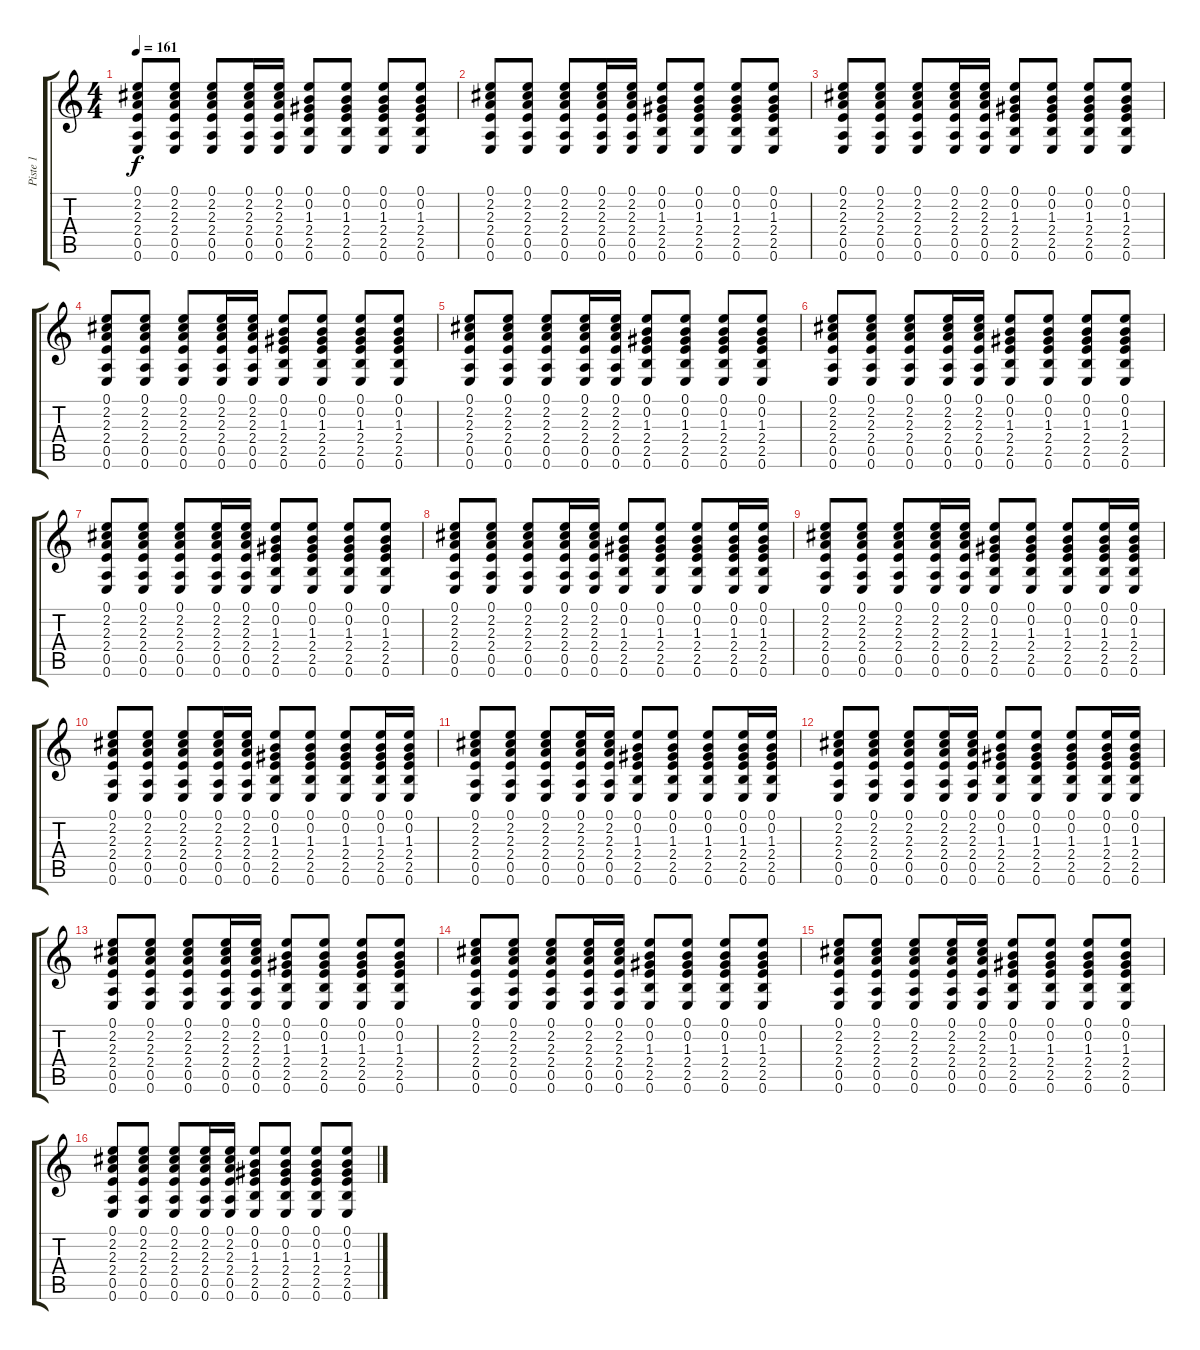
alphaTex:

\track ("Piste 1" "Piste 1") {instrument acousticguitarnylon}
\staff {score tabs}
\tuning (E4 B3 G3 D3 A2 E2) {hide}
\ts (4 4)
\tempo 161
\clef g2
\ks c
(0.1 2.2 2.3 2.4 0.5 0.6).8{dy f} (0.1 2.2 2.3 2.4 0.5 0.6).8 (0.1 2.2 2.3 2.4 0.5 0.6).8 (0.1 2.2 2.3 2.4 0.5 0.6).16 (0.1 2.2 2.3 2.4 0.5 0.6).16 (0.1 0.2 1.3 2.4 2.5 0.6).8 (0.1 0.2 1.3 2.4 2.5 0.6).8 (0.1 0.2 1.3 2.4 2.5 0.6).8 (0.1 0.2 1.3 2.4 2.5 0.6).8 |
(0.1 2.2 2.3 2.4 0.5 0.6).8 (0.1 2.2 2.3 2.4 0.5 0.6).8 (0.1 2.2 2.3 2.4 0.5 0.6).8 (0.1 2.2 2.3 2.4 0.5 0.6).16 (0.1 2.2 2.3 2.4 0.5 0.6).16 (0.1 0.2 1.3 2.4 2.5 0.6).8 (0.1 0.2 1.3 2.4 2.5 0.6).8 (0.1 0.2 1.3 2.4 2.5 0.6).8 (0.1 0.2 1.3 2.4 2.5 0.6).8 |
(0.1 2.2 2.3 2.4 0.5 0.6).8 (0.1 2.2 2.3 2.4 0.5 0.6).8 (0.1 2.2 2.3 2.4 0.5 0.6).8 (0.1 2.2 2.3 2.4 0.5 0.6).16 (0.1 2.2 2.3 2.4 0.5 0.6).16 (0.1 0.2 1.3 2.4 2.5 0.6).8 (0.1 0.2 1.3 2.4 2.5 0.6).8 (0.1 0.2 1.3 2.4 2.5 0.6).8 (0.1 0.2 1.3 2.4 2.5 0.6).8 |
(0.1 2.2 2.3 2.4 0.5 0.6).8 (0.1 2.2 2.3 2.4 0.5 0.6).8 (0.1 2.2 2.3 2.4 0.5 0.6).8 (0.1 2.2 2.3 2.4 0.5 0.6).16 (0.1 2.2 2.3 2.4 0.5 0.6).16 (0.1 0.2 1.3 2.4 2.5 0.6).8 (0.1 0.2 1.3 2.4 2.5 0.6).8 (0.1 0.2 1.3 2.4 2.5 0.6).8 (0.1 0.2 1.3 2.4 2.5 0.6).8 |
(0.1 2.2 2.3 2.4 0.5 0.6).8 (0.1 2.2 2.3 2.4 0.5 0.6).8 (0.1 2.2 2.3 2.4 0.5 0.6).8 (0.1 2.2 2.3 2.4 0.5 0.6).16 (0.1 2.2 2.3 2.4 0.5 0.6).16 (0.1 0.2 1.3 2.4 2.5 0.6).8 (0.1 0.2 1.3 2.4 2.5 0.6).8 (0.1 0.2 1.3 2.4 2.5 0.6).8 (0.1 0.2 1.3 2.4 2.5 0.6).8 |
(0.1 2.2 2.3 2.4 0.5 0.6).8 (0.1 2.2 2.3 2.4 0.5 0.6).8 (0.1 2.2 2.3 2.4 0.5 0.6).8 (0.1 2.2 2.3 2.4 0.5 0.6).16 (0.1 2.2 2.3 2.4 0.5 0.6).16 (0.1 0.2 1.3 2.4 2.5 0.6).8 (0.1 0.2 1.3 2.4 2.5 0.6).8 (0.1 0.2 1.3 2.4 2.5 0.6).8 (0.1 0.2 1.3 2.4 2.5 0.6).8 |
(0.1 2.2 2.3 2.4 0.5 0.6).8 (0.1 2.2 2.3 2.4 0.5 0.6).8 (0.1 2.2 2.3 2.4 0.5 0.6).8 (0.1 2.2 2.3 2.4 0.5 0.6).16 (0.1 2.2 2.3 2.4 0.5 0.6).16 (0.1 0.2 1.3 2.4 2.5 0.6).8 (0.1 0.2 1.3 2.4 2.5 0.6).8 (0.1 0.2 1.3 2.4 2.5 0.6).8 (0.1 0.2 1.3 2.4 2.5 0.6).8 |
(0.1 2.2 2.3 2.4 0.5 0.6).8 (0.1 2.2 2.3 2.4 0.5 0.6).8 (0.1 2.2 2.3 2.4 0.5 0.6).8 (0.1 2.2 2.3 2.4 0.5 0.6).16 (0.1 2.2 2.3 2.4 0.5 0.6).16 (0.1 0.2 1.3 2.4 2.5 0.6).8 (0.1 0.2 1.3 2.4 2.5 0.6).8 (0.1 0.2 1.3 2.4 2.5 0.6).8 (0.1 0.2 1.3 2.4 2.5 0.6).16 (0.1 0.2 1.3 2.4 2.5 0.6).16 |
(0.1 2.2 2.3 2.4 0.5 0.6).8 (0.1 2.2 2.3 2.4 0.5 0.6).8 (0.1 2.2 2.3 2.4 0.5 0.6).8 (0.1 2.2 2.3 2.4 0.5 0.6).16 (0.1 2.2 2.3 2.4 0.5 0.6).16 (0.1 0.2 1.3 2.4 2.5 0.6).8 (0.1 0.2 1.3 2.4 2.5 0.6).8 (0.1 0.2 1.3 2.4 2.5 0.6).8 (0.1 0.2 1.3 2.4 2.5 0.6).16 (0.1 0.2 1.3 2.4 2.5 0.6).16 |
(0.1 2.2 2.3 2.4 0.5 0.6).8 (0.1 2.2 2.3 2.4 0.5 0.6).8 (0.1 2.2 2.3 2.4 0.5 0.6).8 (0.1 2.2 2.3 2.4 0.5 0.6).16 (0.1 2.2 2.3 2.4 0.5 0.6).16 (0.1 0.2 1.3 2.4 2.5 0.6).8 (0.1 0.2 1.3 2.4 2.5 0.6).8 (0.1 0.2 1.3 2.4 2.5 0.6).8 (0.1 0.2 1.3 2.4 2.5 0.6).16 (0.1 0.2 1.3 2.4 2.5 0.6).16 |
(0.1 2.2 2.3 2.4 0.5 0.6).8 (0.1 2.2 2.3 2.4 0.5 0.6).8 (0.1 2.2 2.3 2.4 0.5 0.6).8 (0.1 2.2 2.3 2.4 0.5 0.6).16 (0.1 2.2 2.3 2.4 0.5 0.6).16 (0.1 0.2 1.3 2.4 2.5 0.6).8 (0.1 0.2 1.3 2.4 2.5 0.6).8 (0.1 0.2 1.3 2.4 2.5 0.6).8 (0.1 0.2 1.3 2.4 2.5 0.6).16 (0.1 0.2 1.3 2.4 2.5 0.6).16 |
(0.1 2.2 2.3 2.4 0.5 0.6).8 (0.1 2.2 2.3 2.4 0.5 0.6).8 (0.1 2.2 2.3 2.4 0.5 0.6).8 (0.1 2.2 2.3 2.4 0.5 0.6).16 (0.1 2.2 2.3 2.4 0.5 0.6).16 (0.1 0.2 1.3 2.4 2.5 0.6).8 (0.1 0.2 1.3 2.4 2.5 0.6).8 (0.1 0.2 1.3 2.4 2.5 0.6).8 (0.1 0.2 1.3 2.4 2.5 0.6).16 (0.1 0.2 1.3 2.4 2.5 0.6).16 |
(0.1 2.2 2.3 2.4 0.5 0.6).8 (0.1 2.2 2.3 2.4 0.5 0.6).8 (0.1 2.2 2.3 2.4 0.5 0.6).8 (0.1 2.2 2.3 2.4 0.5 0.6).16 (0.1 2.2 2.3 2.4 0.5 0.6).16 (0.1 0.2 1.3 2.4 2.5 0.6).8 (0.1 0.2 1.3 2.4 2.5 0.6).8 (0.1 0.2 1.3 2.4 2.5 0.6).8 (0.1 0.2 1.3 2.4 2.5 0.6).8 |
(0.1 2.2 2.3 2.4 0.5 0.6).8 (0.1 2.2 2.3 2.4 0.5 0.6).8 (0.1 2.2 2.3 2.4 0.5 0.6).8 (0.1 2.2 2.3 2.4 0.5 0.6).16 (0.1 2.2 2.3 2.4 0.5 0.6).16 (0.1 0.2 1.3 2.4 2.5 0.6).8 (0.1 0.2 1.3 2.4 2.5 0.6).8 (0.1 0.2 1.3 2.4 2.5 0.6).8 (0.1 0.2 1.3 2.4 2.5 0.6).8 |
(0.1 2.2 2.3 2.4 0.5 0.6).8 (0.1 2.2 2.3 2.4 0.5 0.6).8 (0.1 2.2 2.3 2.4 0.5 0.6).8 (0.1 2.2 2.3 2.4 0.5 0.6).16 (0.1 2.2 2.3 2.4 0.5 0.6).16 (0.1 0.2 1.3 2.4 2.5 0.6).8 (0.1 0.2 1.3 2.4 2.5 0.6).8 (0.1 0.2 1.3 2.4 2.5 0.6).8 (0.1 0.2 1.3 2.4 2.5 0.6).8 |
(0.1 2.2 2.3 2.4 0.5 0.6).8 (0.1 2.2 2.3 2.4 0.5 0.6).8 (0.1 2.2 2.3 2.4 0.5 0.6).8 (0.1 2.2 2.3 2.4 0.5 0.6).16 (0.1 2.2 2.3 2.4 0.5 0.6).16 (0.1 0.2 1.3 2.4 2.5 0.6).8 (0.1 0.2 1.3 2.4 2.5 0.6).8 (0.1 0.2 1.3 2.4 2.5 0.6).8 (0.1 0.2 1.3 2.4 2.5 0.6).8
